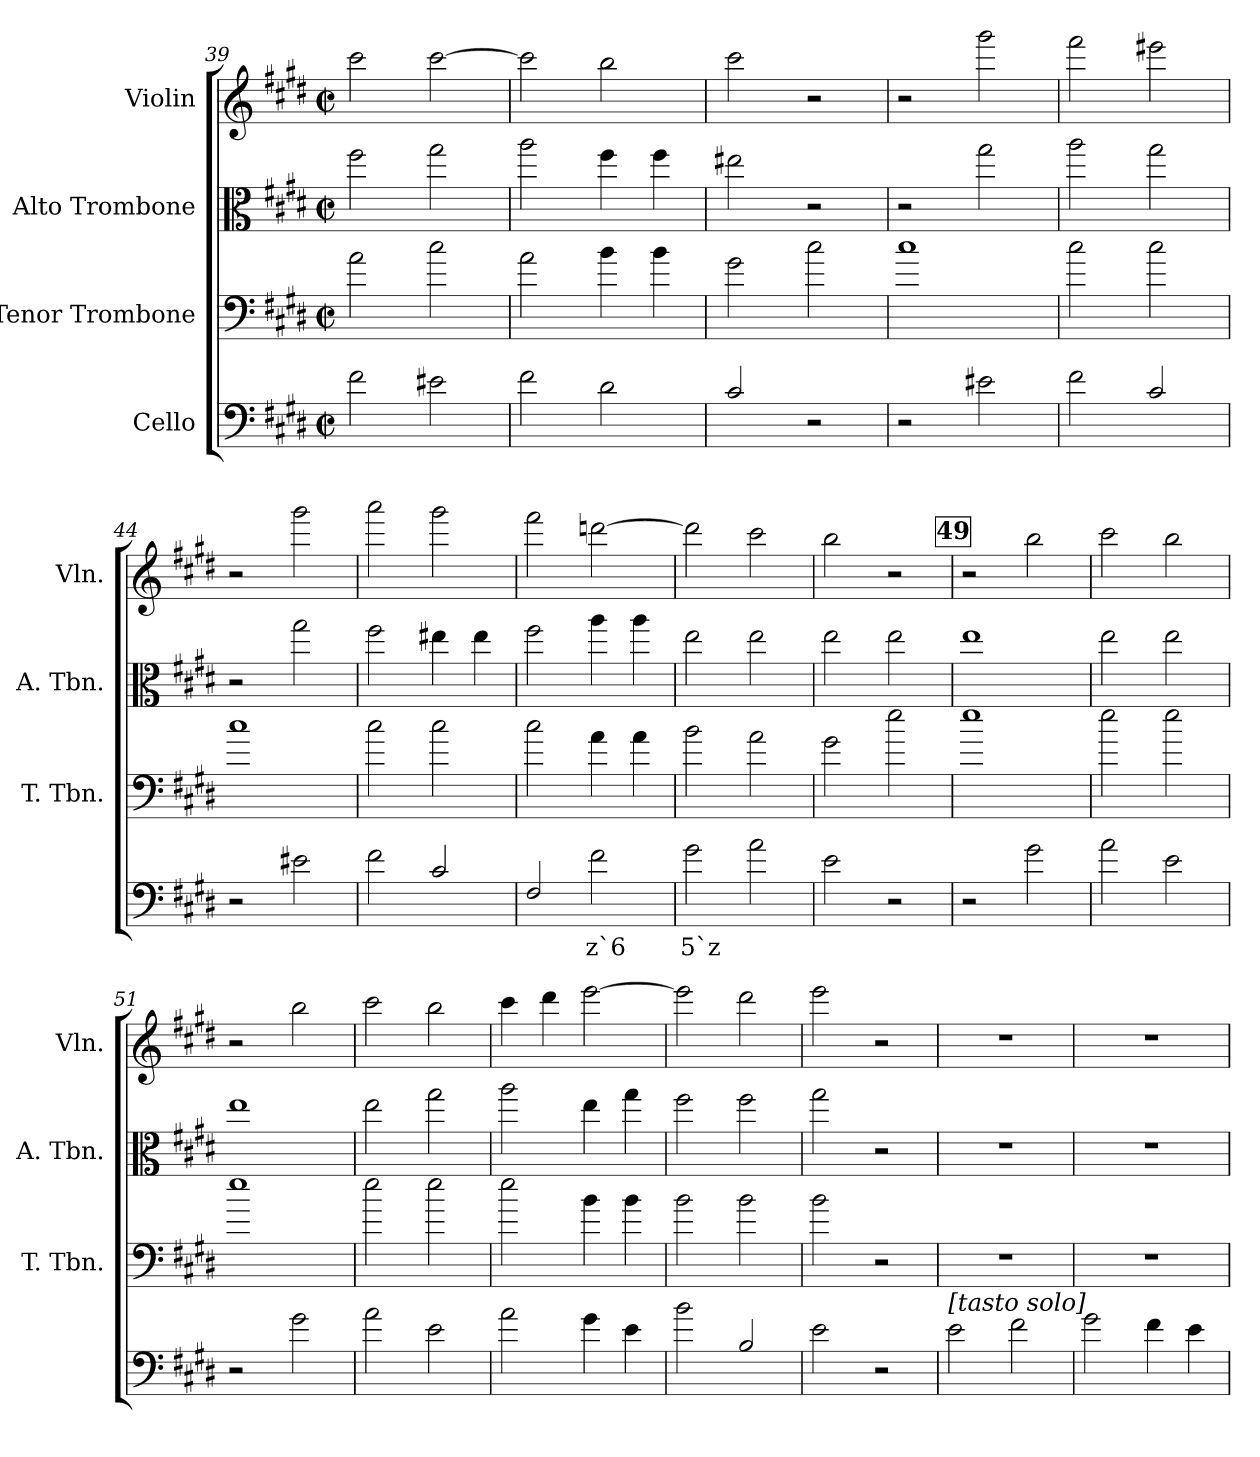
**kern	**text	**kern	**kern	**kern
*part4	*part4	*part3	*part2	*part1
*staff4	*staff4	*staff3	*staff2	*staff1
*I"Cello	*	*I"Tenor Trombone	*I"Alto Trombone	*I"Violin
*	*	*I'T. Tbn.	*I'A. Tbn.	*I'Vln.
*clefF4	*	*clefF4	*clefC3	*clefG2
*ITrd7c12	*	*ITrd7c12	*ITrd7c12	*ITrd7c12
*k[f#c#g#d#]	*	*k[f#c#g#d#]	*k[f#c#g#d#]	*k[f#c#g#d#]
*E:	*	*E:	*E:	*E:
*M2/2	*	*M2/2	*M2/2	*M2/2
*met(c|)	*	*met(c|)	*met(c|)	*met(c|)
=39	=39	=39	=39	=39
2F#\	.	2A\	2f#\	2cc#\
2E#X\	.	2c#\	2g#\	[2cc#\
=40	=40	=40	=40	=40
2F#\	.	2A\	2a\	2cc#\]
2D#\	.	4B\	4f#\	2b\
.	.	4B\	4f#\	.
=41	=41	=41	=41	=41
2C#/	.	2G#\	2e#X\	2cc#\
2r	.	2c#\	2r	2r
=42	=42	=42	=42	=42
2r	.	1c#	2r	2r
2E#X\	.	.	2g#\	2gg#\
=43	=43	=43	=43	=43
2F#\	.	2c#\	2a\	2ff#\
2C#/	.	2c#\	2g#\	2ee#X\
=44	=44	=44	=44	=44
2r	.	1c#	2r	2r
2E#X\	.	.	2g#\	2gg#\
=45	=45	=45	=45	=45
2F#\	.	2c#\	2f#\	2aa\
2C#/	.	2c#\	4e#X\	2gg#\
.	.	.	4e#\	.
=46	=46	=46	=46	=46
2FF#/	.	2c#\	2f#\	2ff#\
!	!LO:LY:b	!	!	!
2F#\	z`6	4A\	4a\	[2ddn\
.	.	4A\	4a\	.
!!LO:LB:g=z
=47	=47	=47	=47	=47
!	!LO:LY:b	!	!	!
2G#\	5`z	2B\	2e\	2dd\]
2A\	.	2A\	2e\	2cc#\
=48	=48	=48	=48	=48
2E\	.	2G#\	2e\	2b\
2r	.	2e\	2e\	2r
!!LO:REH:place=s1:a:B:fs=8.3:t=49
=49	=49	=49	=49	=49
2r	.	1e	1e	2r
2G#\	.	.	.	2b\
=50	=50	=50	=50	=50
2A\	.	2e\	2e\	2cc#\
2E\	.	2e\	2e\	2b\
=51	=51	=51	=51	=51
2r	.	1e	1e	2r
2G#\	.	.	.	2b\
=52	=52	=52	=52	=52
2A\	.	2e\	2e\	2cc#\
2E\	.	2e\	2g#\	2b\
=53	=53	=53	=53	=53
2A\	.	2e\	2a\	4cc#\
.	.	.	.	4dd#\
4G#\	.	4B\	4e\	[2ee\
4E\	.	4B\	4g#\	.
=54	=54	=54	=54	=54
2B\	.	2B\	2f#\	2ee\]
2BB/	.	2B\	2f#\	2dd#\
=55	=55	=55	=55	=55
2E\	.	2B\	2g#\	2ee\
2r	.	2r	2r	2r
!!LO:PB:g=z
=56	=56	=56	=56	=56
!LO:TX:a:t=[tasto solo]	!	!	!	!
2E\	.	1r	1r	1r
2F#\	.	.	.	.
=57	=57	=57	=57	=57
2G#\	.	1r	1r	1r
4F#\	.	.	.	.
4E\	.	.	.	.
=	=	=	=	=
*-	*-	*-	*-	*-
